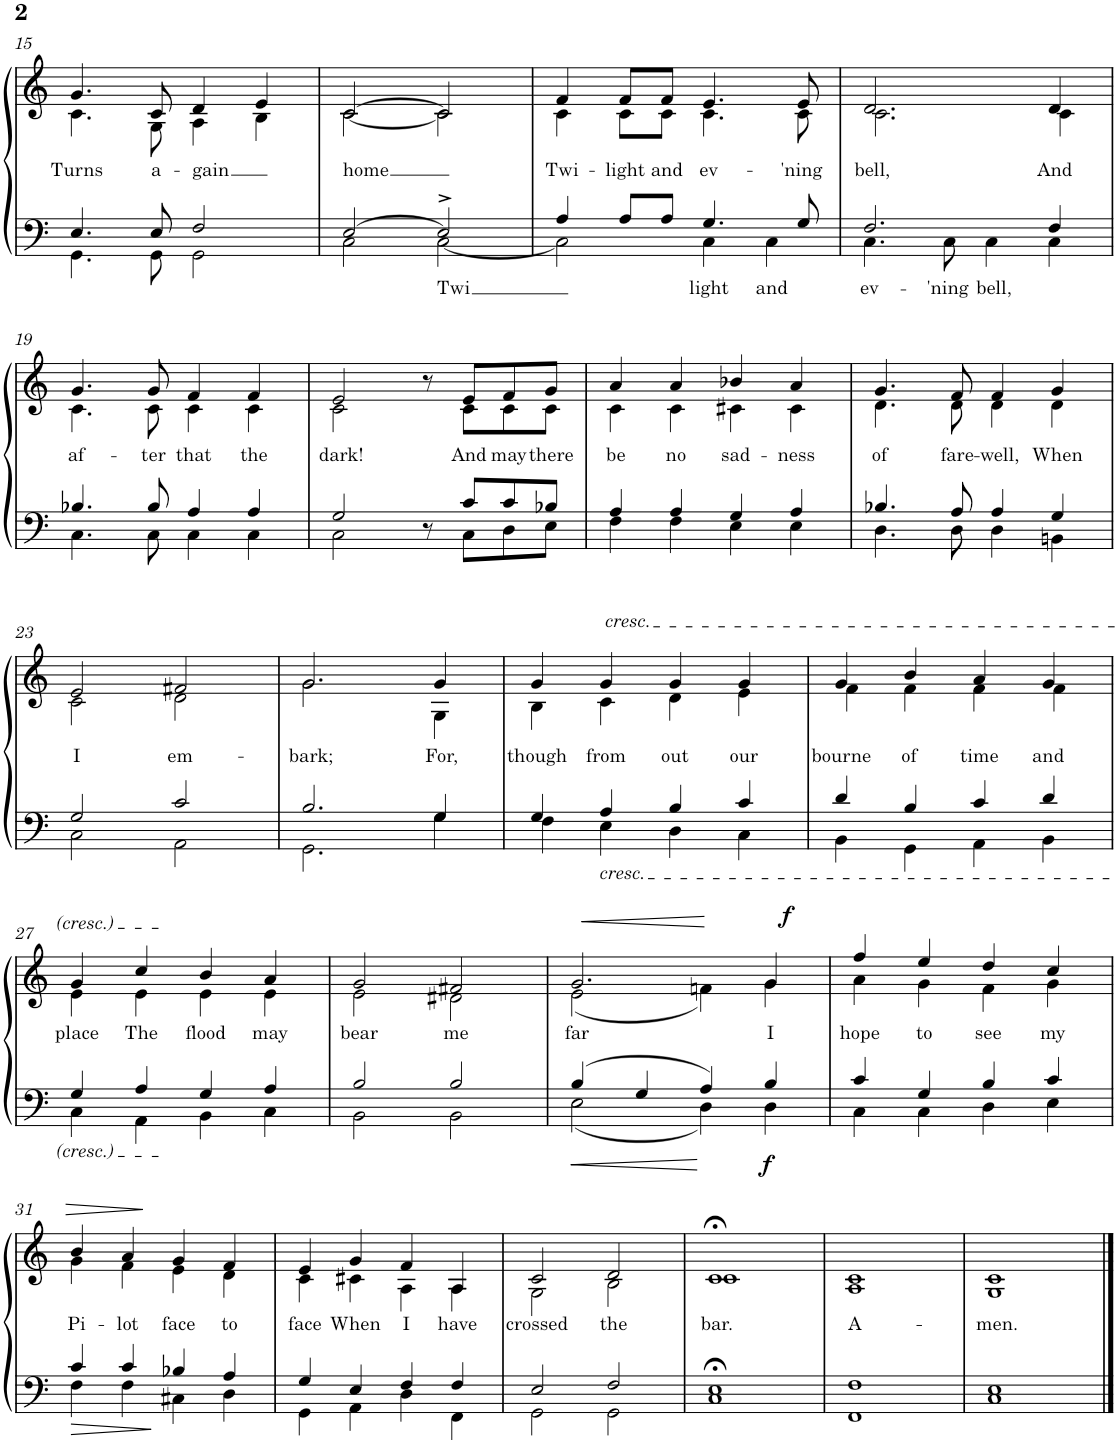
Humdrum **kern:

**kern	**text	**kern	**text	**dynam
*part1	*part1	*part1	*part1	*part1
*staff2	*staff2	*staff1	*staff1	*staff1/2
*I"Piano	*	*	*	*
*I'Pno.	*	*	*	*
!!LO:PB:g=z
*clefF4	*	*clefG2	*	*
*k[]	*	*k[]	*	*
*M4/4	*	*M4/4	*	*
=15	=15	=15	=15	=15
*^	*	*	*	*
!	!	!	!	!LO:LY:b	!
*	*	*	*^	*	*
4.E/	4.GG\	.	4.g/	4.c\	Turns	.
!	!	!	!	!	!LO:LY:b	!
8E/	8GG\	.	8c/	8G\	a-	.
!	!	!	!	!	!LO:LY:b	!
2F/	2GG\	.	4d/	4A\	-gain	.
.	.	.	4e/	4B\	.	.
=16	=16	=16	=16	=16	=16	=16
!	!	!	!	!	!LO:LY:b	!
[2E/	2C\	.	[2c/	[2c\	home	.
!	!	!LO:LY:b	!	!	!	!
2E/]	[2C^\	Twi	2c/]	2c\]	.	.
=17	=17	=17	=17	=17	=17	=17
!	!	!	!	!	!LO:LY:b	!
4A/	2C\]	.	4f/	4c\	Twi-	.
!	!	!	!	!	!LO:LY:b	!
8A/L	.	.	8f/L	8c\L	-light	.
!	!	!	!	!	!LO:LY:b	!
8A/J	.	.	8f/J	8c\J	and	.
!	!	!LO:LY:b	!	!	!LO:LY:b	!
4.G/	4C\	light	4.e/	4.c\	ev-	.
!	!	!LO:LY:b	!	!	!	!
.	4C\	and	.	.	.	.
!	!	!	!	!	!LO:LY:b	!
8G/	.	.	8e/	8c\	-'ning	.
=18	=18	=18	=18	=18	=18	=18
!	!	!LO:LY:b	!	!	!LO:LY:b	!
2.F/	4.C\	ev-	2.d/	2.c\	bell,	.
!	!	!LO:LY:b	!	!	!	!
.	8C\	-'ning	.	.	.	.
!	!	!LO:LY:b	!	!	!	!
.	4C\	bell,	.	.	.	.
!	!	!	!	!	!LO:LY:b	!
4F/	4C\	.	4d/	4c\	And	.
!!LO:LB:g=z	!!
=19	=19	=19	=19	=19	=19	=19
!	!	!	!	!	!LO:LY:b	!
4.B-X/	4.C\	.	4.g/	4.c\	af-	.
!	!	!	!	!	!LO:LY:b	!
8B-/	8C\	.	8g/	8c\	-ter	.
!	!	!	!	!	!LO:LY:b	!
4A/	4C\	.	4f/	4c\	that	.
!	!	!	!	!	!LO:LY:b	!
4A/	4C\	.	4f/	4c\	the	.
=20	=20	=20	=20	=20	=20	=20
!	!	!	!	!	!LO:LY:b	!
2G/	2C\	.	2e/	2c\	dark!	.
8r	8ryy	.	8r	8ryy	.	.
!	!	!	!	!	!LO:LY:b	!
8c/L	8C\L	.	8e/L	8c\L	And	.
!	!	!	!	!	!LO:LY:b	!
8c/	8D\	.	8f/	8c\	may	.
!	!	!	!	!	!LO:LY:b	!
8B-X/J	8E\J	.	8g/J	8c\J	there	.
=21	=21	=21	=21	=21	=21	=21
!	!	!	!	!	!LO:LY:b	!
4A/	4F\	.	4a/	4c\	be	.
!	!	!	!	!	!LO:LY:b	!
4A/	4F\	.	4a/	4c\	no	.
!	!	!	!	!	!LO:LY:b	!
4G/	4E\	.	4b-X/	4c#X\	sad-	.
!	!	!	!	!	!LO:LY:b	!
4A/	4E\	.	4a/	4c#\	-ness	.
=22	=22	=22	=22	=22	=22	=22
!	!	!	!	!	!LO:LY:b	!
4.B-X/	4.D\	.	4.g/	4.d\	of	.
!	!	!	!	!	!LO:LY:b	!
8A/	8D\	.	8f/	8d\	fare-	.
!	!	!	!	!	!LO:LY:b	!
4A/	4D\	.	4f/	4d\	-well,	.
!	!	!	!	!	!LO:LY:b	!
4G/	4BBn\	.	4g/	4d\	When	.
!!LO:LB:g=z	!!
=23	=23	=23	=23	=23	=23	=23
!	!	!	!	!	!LO:LY:b	!
2G/	2C\	.	2e/	2c\	I	.
!	!	!	!	!	!LO:LY:b	!
2c/	2AA\	.	2f#X/	2d\	em-	.
=24	=24	=24	=24	=24	=24	=24
!	!	!	!	!	!LO:LY:b	!
2.B/	2.GG\	.	2.g/	2.g\	-bark;	.
!	!	!	!	!	!LO:LY:b	!
4G/	4G\	.	4g/	4G\	For,	.
=25	=25	=25	=25	=25	=25	=25
!	!	!	!	!	!LO:LY:b	!
4G/	4F\	.	4g/	4B\	though	.
!	!	!	!LO:TX:a:i:t=cresc.	!	!	!
!LO:TX:b:i:t=cresc.	!	!	!	!	!	!
!	!	!	!	!	!LO:LY:b	!
4A/	4E\	.	4g/	4c\	from	.
!	!	!	!	!	!LO:LY:b	!
4B/	4D\	.	4g/	4d\	out	.
!	!	!	!	!	!LO:LY:b	!
4c/	4C\	.	4g/	4e\	our	.
=26	=26	=26	=26	=26	=26	=26
!	!	!	!	!	!LO:LY:b	!
4d/	4BB\	.	4g/	4f\	bourne	.
!	!	!	!	!	!LO:LY:b	!
4B/	4GG\	.	4b/	4f\	of	.
!	!	!	!	!	!LO:LY:b	!
4c/	4AA\	.	4a/	4f\	time	.
!	!	!	!	!	!LO:LY:b	!
4d/	4BB\	.	4g/	4f\	and	.
!!LO:LB:g=z	!!
=27	=27	=27	=27	=27	=27	=27
!	!	!	!	!	!LO:LY:b	!
4G/	4C\	.	4g/	4e\	place	.
!	!	!	!	!	!LO:LY:b	!
4A/	4AA\	.	4cc/	4e\	The	.
!	!	!	!	!	!LO:LY:b	!
4G/	4BB\	.	4b/	4e\	flood	.
!	!	!	!	!	!LO:LY:b	!
4A/	4C\	.	4a/	4e\	may	.
=28	=28	=28	=28	=28	=28	=28
!	!	!	!	!	!LO:LY:b	!
2B/	2BB\	.	2g/	2e\	bear	.
!	!	!	!	!	!LO:LY:b	!
2B/	2BB\	.	2f#X/	2d#X\	me	.
=29	=29	=29	=29	=29	=29	=29
!	!	!	!	!	!LO:LY:b	!LO:HP:b
*	*	*	*	*^	*	*
4B/	2E\	.	2.g/	(2e\	2..ryy	far	<
4G/	.	.	.	.	.	.	.
4A/	4D\	.	.	4fn\)	.	.	[
!	!	!	!	!	!	!LO:LY:b	!LO:DY:b=2
4B/	4D\	.	4g/	4g\	.	I	f
!	!	!	!	!	!	!	!LO:DY:b
.	.	.	.	.	8ryy	.	f
=30	=30	=30	=30	=30	=30	=30	=30
!	!	!	!	!	!	!LO:LY:b	!
*	*	*	*	*v	*v	*	*
4c/	4C\	.	4ff/	4a\	hope	.
!	!	!	!	!	!LO:LY:b	!
4G/	4C\	.	4ee/	4g\	to	.
!	!	!	!	!	!LO:LY:b	!
4B/	4D\	.	4dd/	4f\	see	.
!	!	!	!	!	!LO:LY:b	!
4c/	4E\	.	4cc/	4g\	my	.
!!LO:LB:g=z	!!
=31	=31	=31	=31	=31	=31	=31
!	!	!	!	!	!LO:LY:b	!LO:HP:b
4c/	4F\	.	4b/	4g\	Pi-	>
!	!	!	!	!	!LO:LY:b	!
4c/	4F\	.	4a/	4f\	-lot	.
!	!	!	!	!	!LO:LY:b	!
4B-X/	4C#X\	.	4g/	4e\	face	]
!	!	!	!	!	!LO:LY:b	!
4A/	4D\	.	4f/	4d\	to	.
=32	=32	=32	=32	=32	=32	=32
!	!	!	!	!	!LO:LY:b	!
4G/	4GG\	.	4e/	4c\	face	.
!	!	!	!	!	!LO:LY:b	!
4E/	4AA\	.	4g/	4c#X\	When	.
!	!	!	!	!	!LO:LY:b	!
4F/	4D\	.	4f/	4A\	I	.
!	!	!	!	!	!LO:LY:b	!
4F/	4FF\	.	4A/	4A\	have	.
=33	=33	=33	=33	=33	=33	=33
!	!	!	!	!	!LO:LY:b	!
2E/	2GG\	.	2c/	2G\	crossed	.
!	!	!	!	!	!LO:LY:b	!
2F/	2GG\	.	2d/	2B\	the	.
=34	=34	=34	=34	=34	=34	=34
!	!	!	!	!	!LO:LY:b	!
1E;<	1C	.	1c;<	1c	bar.	.
=35	=35	=35	=35	=35	=35	=35
!	!	!	!	!	!LO:LY:b	!
1F	1FF	.	1c	1A	A-	.
=36	=36	=36	=36	=36	=36	=36
!	!	!	!	!	!LO:LY:b	!
1E	1C	.	1c	1G	-men.	.
*v	*v	*	*	*	*	*
*	*	*v	*v	*	*
==	==	==	==	==
*-	*-	*-	*-	*-
